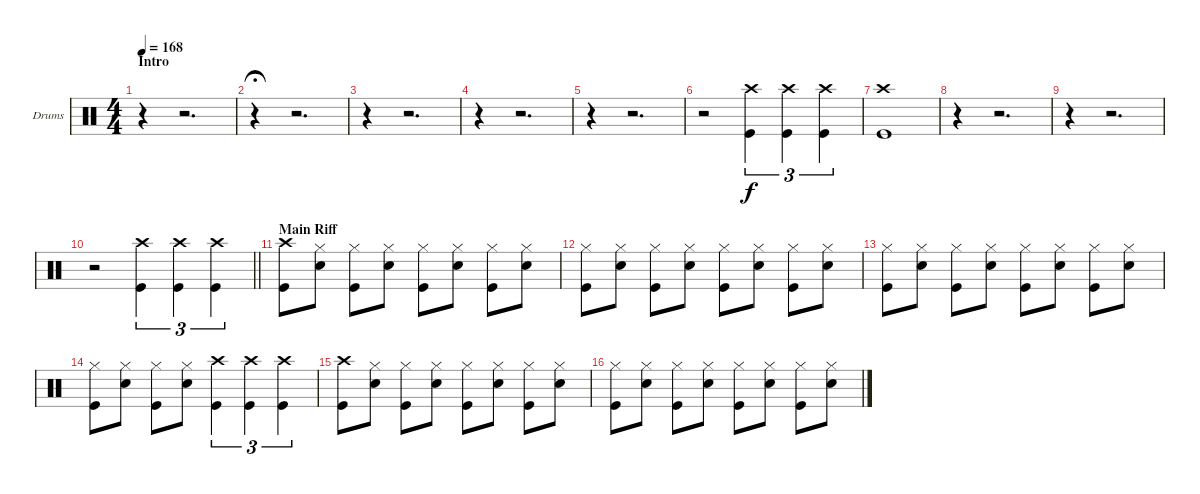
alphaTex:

\bracketExtendMode groupsimilarinstruments
\firstSystemTrackNameOrientation horizontal
\otherSystemsTrackNameOrientation horizontal
\track ("Drumkit" "Drums") {instrument percussion}
\staff {score}
\articulation defaults
\ts (4 4)
\beaming (8 2 2 2 2)
\section ("" "Intro")
\tempo 168
\clef neutral
\ks c
r.4{dy f} r.2{d} |
r.4{fermata (medium 0.5)} r.2{d} |
r.4 r.2{d} |
r.4 r.2{d} |
r.4 r.2{d} |
r.2 ("Crash high (hit)" "Kick (hit)").4{tu (3 2)} ("Crash high (hit)" "Kick (hit)").4{tu (3 2)} ("Crash high (hit)" "Kick (hit)").4{tu (3 2)} |
("Crash high (hit)" "Kick (hit)").1 |
r.4 r.2{d} |
r.4 r.2{d} |
\barLineRight lightlight
r.2 ("Crash high (hit)" "Kick (hit)").4{tu (3 2)} ("Crash high (hit)" "Kick (hit)").4{tu (3 2)} ("Crash high (hit)" "Kick (hit)").4{tu (3 2)} |
\section ("" "Main Riff")
("Crash high (hit)" "Kick (hit)").8 ("Hi-Hat (closed)" "Snare (hit) 2").8 ("Hi-Hat (closed)" "Kick (hit)").8 ("Hi-Hat (closed)" "Snare (hit) 2").8 ("Hi-Hat (closed)" "Kick (hit)").8 ("Hi-Hat (closed)" "Snare (hit) 2").8 ("Hi-Hat (closed)" "Kick (hit)").8 ("Hi-Hat (closed)" "Snare (hit) 2").8 |
("Hi-Hat (closed)" "Kick (hit)").8 ("Hi-Hat (closed)" "Snare (hit) 2").8 ("Hi-Hat (closed)" "Kick (hit)").8 ("Hi-Hat (closed)" "Snare (hit) 2").8 ("Hi-Hat (closed)" "Kick (hit)").8 ("Hi-Hat (closed)" "Snare (hit) 2").8 ("Hi-Hat (closed)" "Kick (hit)").8 ("Hi-Hat (closed)" "Snare (hit) 2").8 |
("Hi-Hat (closed)" "Kick (hit)").8 ("Hi-Hat (closed)" "Snare (hit) 2").8 ("Hi-Hat (closed)" "Kick (hit)").8 ("Hi-Hat (closed)" "Snare (hit) 2").8 ("Hi-Hat (closed)" "Kick (hit)").8 ("Hi-Hat (closed)" "Snare (hit) 2").8 ("Hi-Hat (closed)" "Kick (hit)").8 ("Hi-Hat (closed)" "Snare (hit) 2").8 |
("Hi-Hat (closed)" "Kick (hit)").8 ("Hi-Hat (closed)" "Snare (hit) 2").8 ("Hi-Hat (closed)" "Kick (hit)").8 ("Hi-Hat (closed)" "Snare (hit) 2").8 ("Crash high (hit)" "Kick (hit)").4{tu (3 2)} ("Crash high (hit)" "Kick (hit)").4{tu (3 2)} ("Crash high (hit)" "Kick (hit)").4{tu (3 2)} |
("Crash high (hit)" "Kick (hit)").8 ("Hi-Hat (closed)" "Snare (hit) 2").8 ("Hi-Hat (closed)" "Kick (hit)").8 ("Hi-Hat (closed)" "Snare (hit) 2").8 ("Hi-Hat (closed)" "Kick (hit)").8 ("Hi-Hat (closed)" "Snare (hit) 2").8 ("Hi-Hat (closed)" "Kick (hit)").8 ("Hi-Hat (closed)" "Snare (hit) 2").8 |
("Hi-Hat (closed)" "Kick (hit)").8 ("Hi-Hat (closed)" "Snare (hit) 2").8 ("Hi-Hat (closed)" "Kick (hit)").8 ("Hi-Hat (closed)" "Snare (hit) 2").8 ("Hi-Hat (closed)" "Kick (hit)").8 ("Hi-Hat (closed)" "Snare (hit) 2").8 ("Hi-Hat (closed)" "Kick (hit)").8 ("Hi-Hat (closed)" "Snare (hit) 2").8
